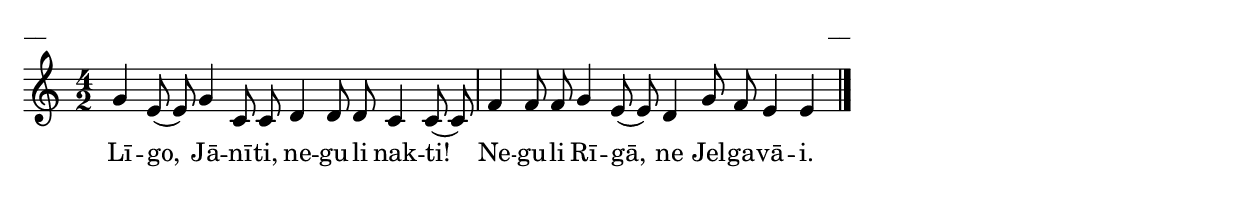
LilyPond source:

\version "2.13.16"
%\header {
%    title = "Līgojam, līgojam"
%}
\paper {
line-width = 14\cm
left-margin = 0.4\cm
between-system-padding = 0.1\cm
between-system-space = 0.1\cm
}
\layout {
indent = #0
ragged-last = ##f
}


voiceA = \relative c' {
\clef "treble"
\key c \major
\time 4/2
\slurDown
g'4 e8( e) g4 c,8 c d4 d8 d c4 c8( c) |
f4 f8 f g4 e8( e) d4 g8 f e4 e 
\bar "|."
} 


lyricA = \lyricmode {
Lī -- go, Jā -- nī -- ti, ne -- gu -- li nak -- ti! 
Ne -- gu -- li Rī -- gā, ne Jel -- ga -- vā -- i. 
}

fullScore = <<
\new Staff {
<<
\new Voice = "voiceA" { \voiceOne \autoBeamOff \voiceA }
\lyricsto "voiceA" \new Lyrics \lyricA
>>
}
>>

\score {
\fullScore
\header { piece = "__" opus = "__" }
}
\markup { \with-color #(x11-color 'white) \sans \smaller "__" }
\score {
\unfoldRepeats
\fullScore
\midi {
\context { \Staff \remove "Staff_performer" }
\context { \Voice \consists "Staff_performer" }
}
}


